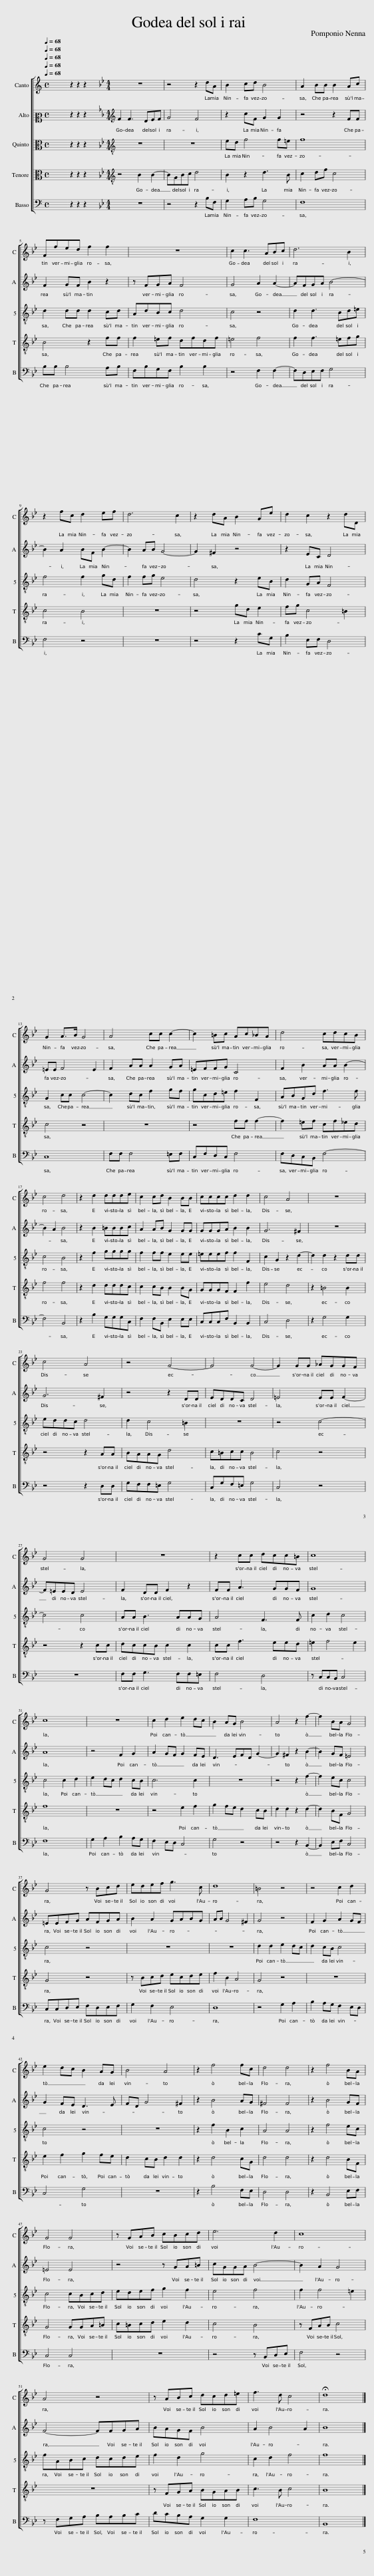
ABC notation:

X:1
%%score [ 1 2 3 4 5 ]
L:1/8
Q:1/4=68
M:4/4
I:linebreak $
K:C
V:1 treble
V:2 alto2
V:3 alto
V:4 alto
V:5 bass
V:1
 x8 | z2 z2 z2 x2 |[K:Bb][M:4/4] z8 | z4 z2 dA | B2 cd B4 | %5
 A2 BB B2 Ac |$ Ffed f2 f2 | z8 | c2 c3 ABc | d6 B2 |$ %10
 z2 fc d2 ef | d6 c2 | z2 dA B2 Ge | d2 c2 z2 dD |$ G2 A>B G4 | %15
 A4 cc c2- | c2 =Bc Ac_BA | d4 cdcB |$ c4 d4 | z2 d2 ddde | %20
 c2 cd B2 BB | cccc d2 d2 | c4 A4 | z8 |$ c4 A4 | %25
 z4 G4- | G4 G4- | G2 GG _AGGF |$ G4 G4 | z8 | %30
 z2 cc dcc=B | c8 |$ c8 | z8 | c2 d2 e2 dc | %35
 B2 AG B4 | A4 z2 f2- | f2 BA G4 |$ G4 z Bcd | edef g3 c | %40
 d8 | =B4 z4 | z4 c2 d2 |$ e2 dc B2 AG | B4 A4 | %45
 z2 f4 fc | d4 d4 | z2 f4 BA |$ G4 G4 | z GAB cBcd | %50
 e6 d2 | c8 |$ A4 z4 | z ABc dcd=e | f3 d c4 | %55
 !fermata!d8 |] %56
V:2
 x8 | z2 z2 z2 x2 |[K:Bb][M:4/4][K:treble] F2 F3 DEF | G4 F4 | z2 cF G2 G2 | %5
 z4 z2 FF |$ F2 GF B2 z2 | z FGA F4 | G4 A2 A2- | AFGA B4- |$ %10
 B2 A2 BF B2- | B2 AB G4- | G2 ^F2 z4 | z2 EC D4 |$ =EE F4 E2 | %15
 F2 AA A2 GA | =EFFG C4 | F2 B2 AA B2- |$ B2 A2 B4 | z2 B2 =BBBc | %20
 A2 AB G2 GG | GGGA B2 B2 | G6 ^F2 | z8 |$ G6 ^F2 | %25
 z4 z2 DD | EDDC D4 | =E4 EE F2- |$ F=EED E4 | F2 DD F2 z2 | %30
 FF A3 GGF | G8 |$ A8 | z4 F2 G2 | A2 GF G2 FE | %35
 D3 EFD G2- | G2 ^F2 z2 B2- | B2 GF =E4 |$ =EEFG AFGA | B2 A2 GABG | %40
 AB G4 ^F2 | G4 z4 | F2 G2 A2 GF |$ G2 FE D3 E | FD G4 ^F2 | %45
 z2 B4 AG | ^F4 F4 | z2 B4 GF |$ =E4 E4 | z4 z GA=B | %50
 cGGA B4- | B2 A2 G4 |$ F4- FFGA | BAGF B4 | A2 B4 A2 | %55
 B8 |] %56
V:3
 x8 | z2 z2 z2 x2 |[K:Bb][M:4/4][K:treble-8] z8 | z8 | ed f4 f=e | %5
 f8 |$ d2 dd d2 cd | AdBc d4 | c4 z4 | d2 d3 Bd=e |$ %10
 f4 f2 gd | f2 fg e4 | d4 z2 eB | d2 GA F4 |$ G2 cc c4- | %15
 c2 dc f2 gf | gcd=e f2 F2 | ABGd f3 f |$ c4 B4 | z2 f2 gggg | %20
 f2 ff e2 ee | =eeef f2 F2 | c2 G2 z2 d2- | d2 d2 z2 dd |$ eddc d4 | %25
 d2 c4 =B2 | z8 | z4 c4- |$ c4 c4 | AA B3 AAG | %30
 A4 F3 F | c2 d2 c4 |$ c4 c2 d2 | e2 dc d2 cB | c6 c2 | %35
 z8 | z4 z2 f2- | f2 ec c4 |$ c4 z4 | z8 | %40
 z8 | d2 d2 e2 dc | d2 cB c4 |$ c4 z4 | z8 | %45
 z2 f2 B2 c2 | A4 A4 | z2 f4 ec |$ c4 cBcd | edef g2 f2 | %50
 e4 f4 | f2 f4 =e2 |$ fABc dcde | f2 d2 g4 | c2 d2 f4 | %55
 f8 |] %56
V:4
 x8 | z2 z2 z2 x2 |[K:Bb][M:4/4][K:treble-8] z4 B2 B2- | BGBc d4 | B2 z2 d3 B | %5
 c2 df c4 |$ B4 z2 ff | f2 =ef dfdf | =e4 f4 | f2 f3 =efg |$ %10
 c4 B4 | z8 | z4 gd e2 | fg c4 =B2 |$ c4 z4 | %15
 z8 | z4 ff f2- | f2 =ef cf_ed |$ f4 f4 | z2 d2 dddc | %20
 c2 cB B2 BG | GGGF F2 f2 | e4 d4 | z2 =B4 B2 |$ z4 z2 AA | %25
 BAAG d4 | c=Bcc B4 | c4 z4 |$ z4 z2 cc | dccB c2 c2 | %30
 cc f3 eed | =e2 f4 e2 |$ f8 | z8 | z4 e2 f2 | %35
 g2 fe d2 cB | d2 d2 z2 d2- | d2 BF G4 |$ G4 z4 | z Bcd ecde | %40
 f2 B2 A4 | G4 z4 | z8 |$ e2 f2 g2 fe | d2 cB d2 d2 | %45
 z2 d4 cG | d4 d4 | z2 d4 BF |$ G4 GGA=B | c=Bcd e2 d2 | %50
 c4 B4 | z FAB c4 |$ z8 | z FGA BGAB | c3 B c4 | %55
 B8 |] %56
V:5
 x8 | z2 z2 z2 x2 |[K:Bb][M:4/4] z8 | z4 z2 B,F, | G,2 A,B, G,4 | %5
 F,8 |$ B,B, B,4 A,B, | F,B,G,F, B,2 B,2 | z4 F,2 F,2- | F,D,E,F, G,4 |$ %10
 F,4 z4 | z8 | z4 z2 CG, | B,2 E,F, D,4 |$ C,8 | %15
 F,F, F,4 =E,F, | C,F,D,C, F,4 | F,D,C,B,, F,4- |$ F,4 B,,4 | z2 B,2 G,G,G,C, | %20
 F,2 F,B,, E,2 E,E, | C,C,C,F, B,,2 B,,2 | C,4 D,4 | z2 G,4 G,2 |$ z4 z2 D,D, | %25
 G,F,F,=E, G,4 | C,G,F,=E, G,4 | C,4 z4 |$ z8 | F,F, G,3 F,F,=E, | %30
 F,4 D,4 | z C,C,B,, C,4 |$ F,8 | G,2 A,2 B,2 A,G, | F,2 E,D, C,4 | %35
 G,4 z4 | z4 z2 B,,2- | B,,2 E,F, C,4 |$ C,C,D,E, F,D,E,F, | G,2 F,2 E,4 | %40
 D,8 | z4 G,2 A,2 | B,2 A,G, F,2 E,D, |$ C,4 G,4 | z8 | %45
 z2 B,4 F,E, | D,4 D,4 | z2 B,,4 E,F, |$ C,4 C,4 | z8 | %50
 z4 z B,,D,E, | F,4 z4 |$ z F,G,A, B,A,B,C | DCB,A, G,2 G,2 | F,8 | %55
 B,,8 |] %56
